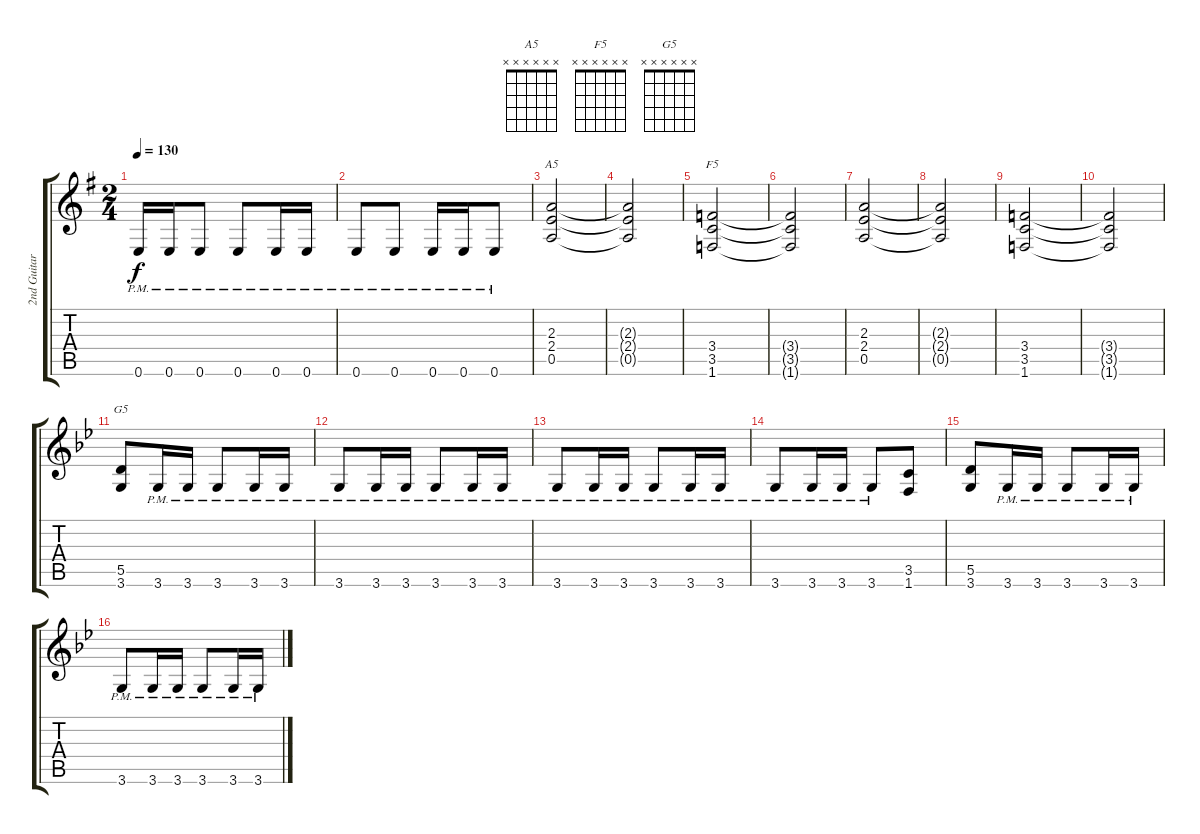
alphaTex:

\track ("2nd Guitar" "2nd Guitar") {instrument distortionguitar}
\staff {score tabs}
\tuning (E4 B3 G3 D3 A2 E2) {hide}
\chord ("A5" x x x x x x)
\chord ("F5" x x x x x x)
\chord ("G5" x x x x x x)
\ts (2 4)
\tempo 130
\clef g2
\ks eminor
0.6{pm}.16{dy f} 0.6{pm}.16 0.6{pm}.8 0.6{pm}.8 0.6{pm}.16 0.6{pm}.16 |
0.6{pm}.8 0.6{pm}.8 0.6{pm}.16 0.6{pm}.16 0.6{pm}.8 |
(2.3 2.4 0.5).2{ch "A5"} |
(2.3{t} 2.4{t} 0.5{t}).2 |
(3.4 3.5 1.6).2{ch "F5"} |
(3.4{t} 3.5{t} 1.6{t}).2 |
(2.3 2.4 0.5).2 |
(2.3{t} 2.4{t} 0.5{t}).2 |
(3.4 3.5 1.6).2 |
(3.4{t} 3.5{t} 1.6{t}).2 |
\ks gminor
(5.5 3.6).8{ch "G5"} 3.6{pm}.16 3.6{pm}.16 3.6{pm}.8 3.6{pm}.16 3.6{pm}.16 |
3.6{pm}.8 3.6{pm}.16 3.6{pm}.16 3.6{pm}.8 3.6{pm}.16 3.6{pm}.16 |
3.6{pm}.8 3.6{pm}.16 3.6{pm}.16 3.6{pm}.8 3.6{pm}.16 3.6{pm}.16 |
3.6{pm}.8 3.6{pm}.16 3.6{pm}.16 3.6{pm}.8 (3.5 1.6).8 |
(5.5 3.6).8 3.6{pm}.16 3.6{pm}.16 3.6{pm}.8 3.6{pm}.16 3.6{pm}.16 |
3.6{pm}.8 3.6{pm}.16 3.6{pm}.16 3.6{pm}.8 3.6{pm}.16 3.6{pm}.16
